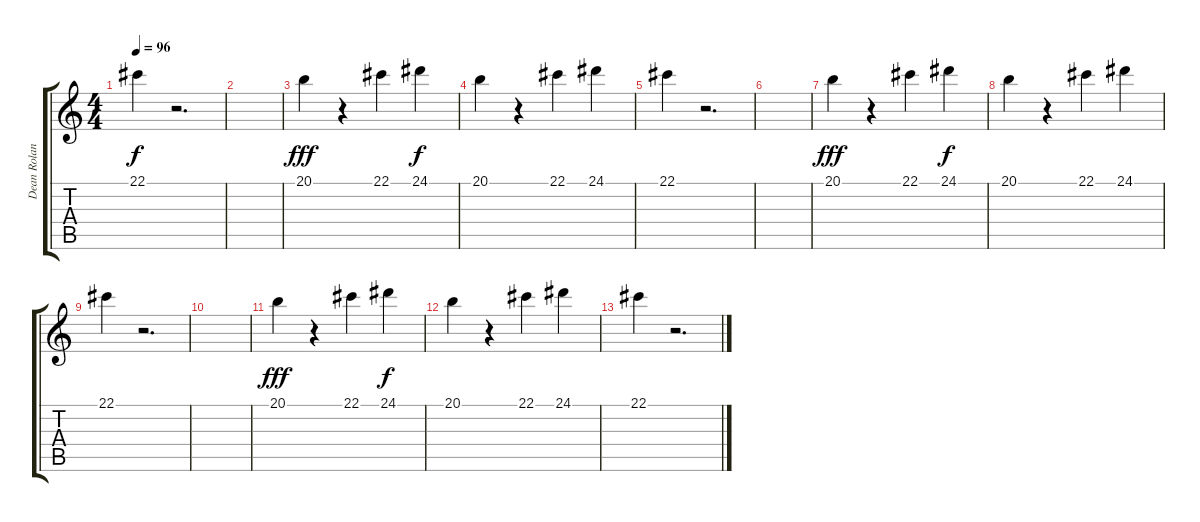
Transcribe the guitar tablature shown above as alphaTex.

\track ("Dean Roland" "Dean Rolan") {instrument acousticgrandpiano}
\staff {score tabs}
\tuning (Eb4 Bb3 Gb3 Db3 Ab2 Eb2) {hide}
\ts (4 4)
\tempo 96
\clef g2
\ks c
22.1.4{dy f} r.2{d} |
|
20.1.4{dy fff} r.4 22.1.4 24.1.4{dy f} |
20.1.4 r.4 22.1.4 24.1.4 |
22.1.4 r.2{d} |
|
20.1.4{dy fff} r.4 22.1.4 24.1.4{dy f} |
20.1.4 r.4 22.1.4 24.1.4 |
22.1.4 r.2{d} |
|
20.1.4{dy fff} r.4 22.1.4 24.1.4{dy f} |
20.1.4 r.4 22.1.4 24.1.4 |
22.1.4 r.2{d}
